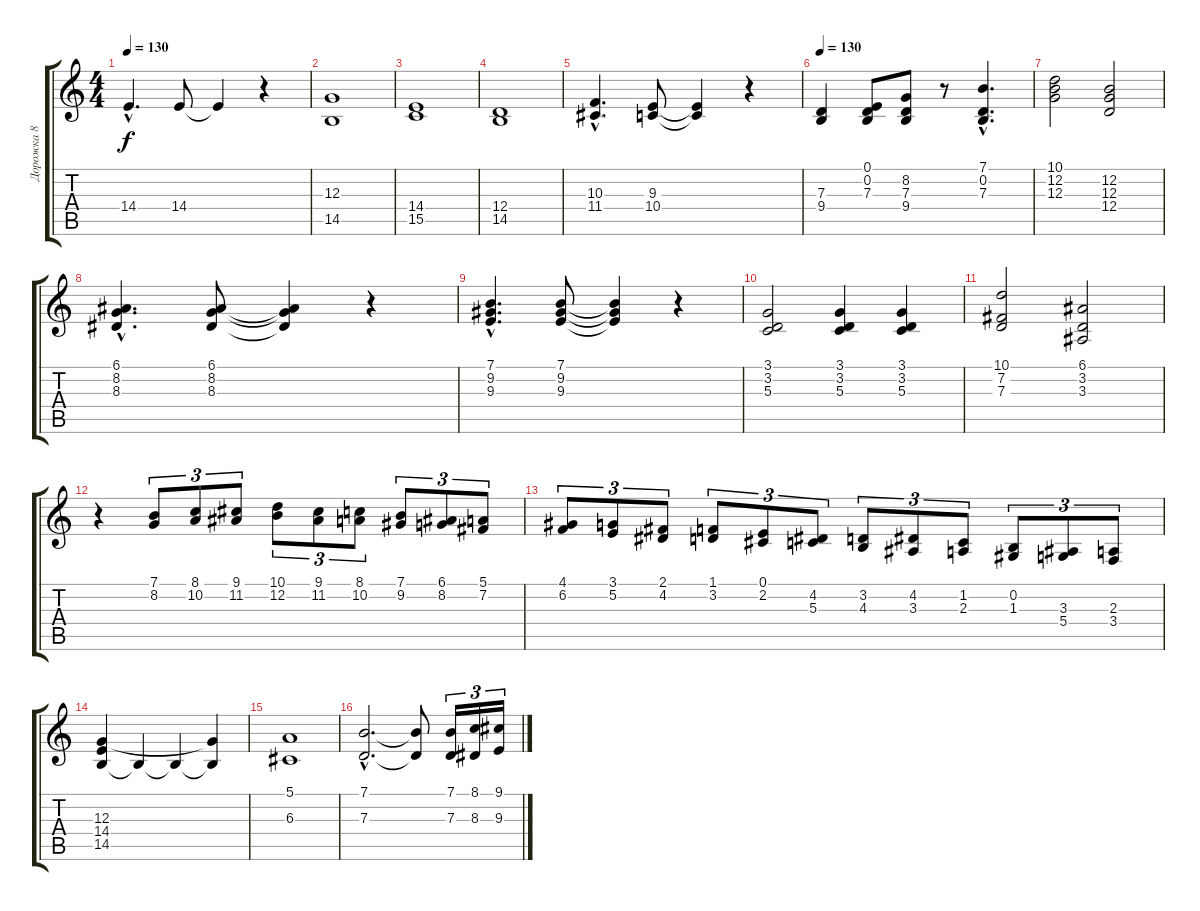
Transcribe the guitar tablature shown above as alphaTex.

\track ("Дорожка 8" "Дорожка 8") {instrument brasssection}
\staff {score tabs}
\tuning (E4 B3 G3 D3 A2 E2) {hide}
\ts (4 4)
\tempo 130
\clef g2
\ks c
14.4{hac}.4{d dy f} 14.4.8 14.4{t}.4 r.4 |
(12.3 14.5).1 |
(14.4 15.5).1 |
(12.4 14.5).1 |
(10.3{hac} 11.4{hac}).4{d} (9.3 10.4).8 (9.3{t} 10.4{t}).4 r.4 |
\tempo 130
(7.3 9.4).4 (0.1 0.2 7.3).8 (8.2 7.3 9.4).8 r.8 (7.1{hac} 0.2{hac} 7.3{hac}).4{d} |
(10.1 12.2 12.3).2 (12.2 12.3 12.4).2 |
(6.1{hac} 8.2{hac} 8.3{hac}).4{d} (6.1 8.2 8.3).8 (6.1{t} 8.2{t} 8.3{t}).4 r.4 |
(7.1{hac} 9.2{hac} 9.3{hac}).4{d} (7.1 9.2 9.3).8 (7.1{t} 9.2{t} 9.3{t}).4 r.4 |
(3.1 3.2 5.3).2 (3.1 3.2 5.3).4 (3.1 3.2 5.3).4 |
(10.1 7.2 7.3).2 (6.1 3.2 3.3).2 |
r.4{volume 10} (7.1 8.2).8{tu (3 2)} (8.1 10.2).8{tu (3 2)} (9.1 11.2).8{tu (3 2)} (10.1 12.2).8{tu (3 2)} (9.1 11.2).8{tu (3 2)} (8.1 10.2).8{tu (3 2)} (7.1 9.2).8{tu (3 2)} (6.1 8.2).8{tu (3 2)} (5.1 7.2).8{tu (3 2)} |
(4.1 6.2).8{tu (3 2)} (3.1 5.2).8{tu (3 2)} (2.1 4.2).8{tu (3 2)} (1.1 3.2).8{tu (3 2)} (0.1 2.2).8{tu (3 2)} (4.2 5.3).8{tu (3 2)} (3.2 4.3).8{tu (3 2)} (4.2 3.3).8{tu (3 2)} (1.2 2.3).8{tu (3 2)} (0.2 1.3).8{tu (3 2)} (3.3 5.4).8{tu (3 2)} (2.3 3.4).8{tu (3 2)} |
(12.3 14.4 14.5).4 14.5{t}.4 14.5{t}.4 (12.3{t} 14.5{t}).4 |
(5.1 6.3).1{volume 9} |
(7.1{hac} 7.3{hac}).2{d} (7.1{t} 7.3{t}).8 (7.1 7.3).16{tu (3 2)} (8.1 8.3).16{tu (3 2)} (9.1 9.3).16{tu (3 2)}
